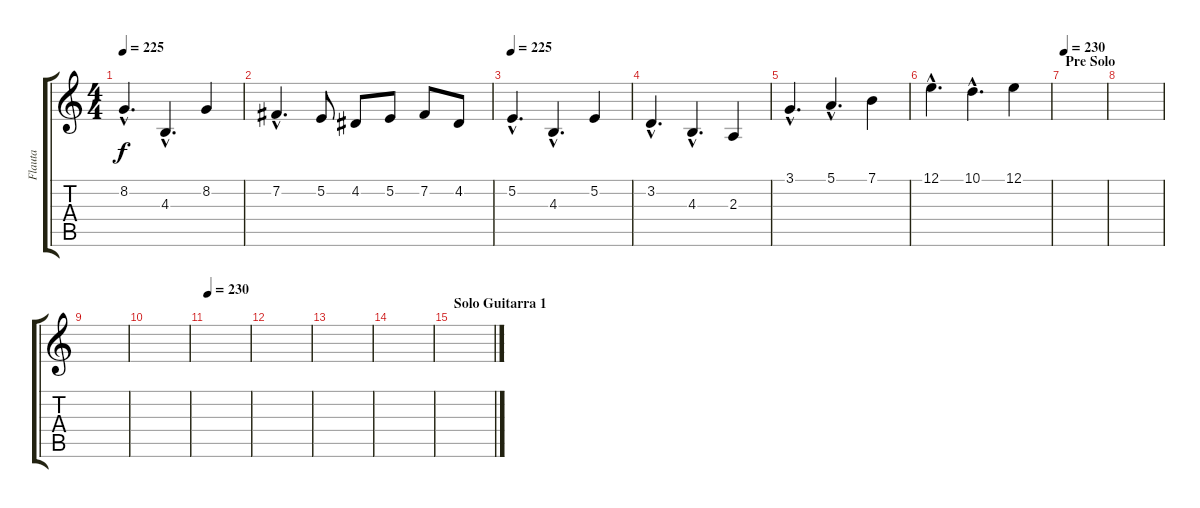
\track ("Flauta" "Flauta") {instrument flute}
\staff {score tabs}
\tuning (E4 B3 G3 D3 A2 E2) {hide}
\ts (4 4)
\tempo 225
\clef g2
\ks c
8.2{hac}.4{d dy f} 4.3{hac}.4{d} 8.2.4 |
7.2{hac}.4{d} 5.2.8 4.2.8 5.2.8 7.2.8 4.2.8 |
\tempo 225
5.2{hac}.4{d} 4.3{hac}.4{d} 5.2.4 |
3.2{hac}.4{d} 4.3{hac}.4{d} 2.3.4 |
3.1{hac}.4{d} 5.1{hac}.4{d} 7.1.4 |
12.1{hac}.4{d} 10.1{hac}.4{d} 12.1.4 |
\section ("" "Pre Solo")
\tempo 230
|
|
|
|
\tempo 230
|
|
|
|
\section ("" "Solo Guitarra 1")
